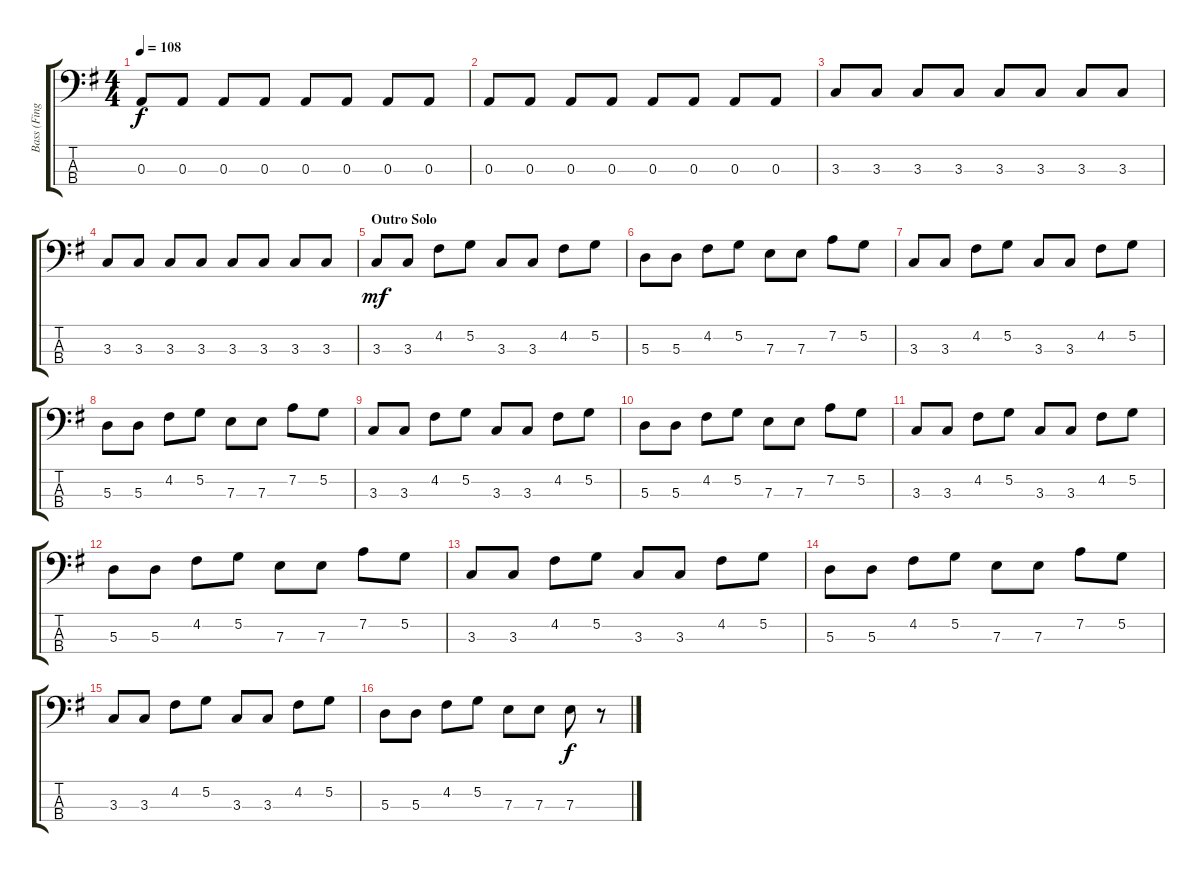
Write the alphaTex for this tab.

\track ("Bass (Finger)" "Bass (Fing") {instrument electricbassfinger}
\staff {score tabs}
\tuning (G2 D2 A1 E1) {hide}
\ts (4 4)
\tempo 108
\clef f4
\ks g
0.3.8{dy f} 0.3.8 0.3.8 0.3.8 0.3.8 0.3.8 0.3.8 0.3.8 |
0.3.8 0.3.8 0.3.8 0.3.8 0.3.8 0.3.8 0.3.8 0.3.8 |
3.3.8 3.3.8 3.3.8 3.3.8 3.3.8 3.3.8 3.3.8 3.3.8 |
3.3.8 3.3.8 3.3.8 3.3.8 3.3.8 3.3.8 3.3.8 3.3.8 |
\section ("" "Outro Solo")
3.3.8{dy mf} 3.3.8 4.2.8 5.2.8 3.3.8 3.3.8 4.2.8 5.2.8 |
5.3.8 5.3.8 4.2.8 5.2.8 7.3.8 7.3.8 7.2.8 5.2.8 |
3.3.8 3.3.8 4.2.8 5.2.8 3.3.8 3.3.8 4.2.8 5.2.8 |
5.3.8 5.3.8 4.2.8 5.2.8 7.3.8 7.3.8 7.2.8 5.2.8 |
3.3.8 3.3.8 4.2.8 5.2.8 3.3.8 3.3.8 4.2.8 5.2.8 |
5.3.8 5.3.8 4.2.8 5.2.8 7.3.8 7.3.8 7.2.8 5.2.8 |
3.3.8 3.3.8 4.2.8 5.2.8 3.3.8 3.3.8 4.2.8 5.2.8 |
5.3.8 5.3.8 4.2.8 5.2.8 7.3.8 7.3.8 7.2.8 5.2.8 |
3.3.8 3.3.8 4.2.8 5.2.8 3.3.8 3.3.8 4.2.8 5.2.8 |
5.3.8 5.3.8 4.2.8 5.2.8 7.3.8 7.3.8 7.2.8 5.2.8 |
3.3.8 3.3.8 4.2.8 5.2.8 3.3.8 3.3.8 4.2.8 5.2.8 |
5.3.8 5.3.8 4.2.8 5.2.8 7.3.8 7.3.8 7.3.8{dy f} r.8
